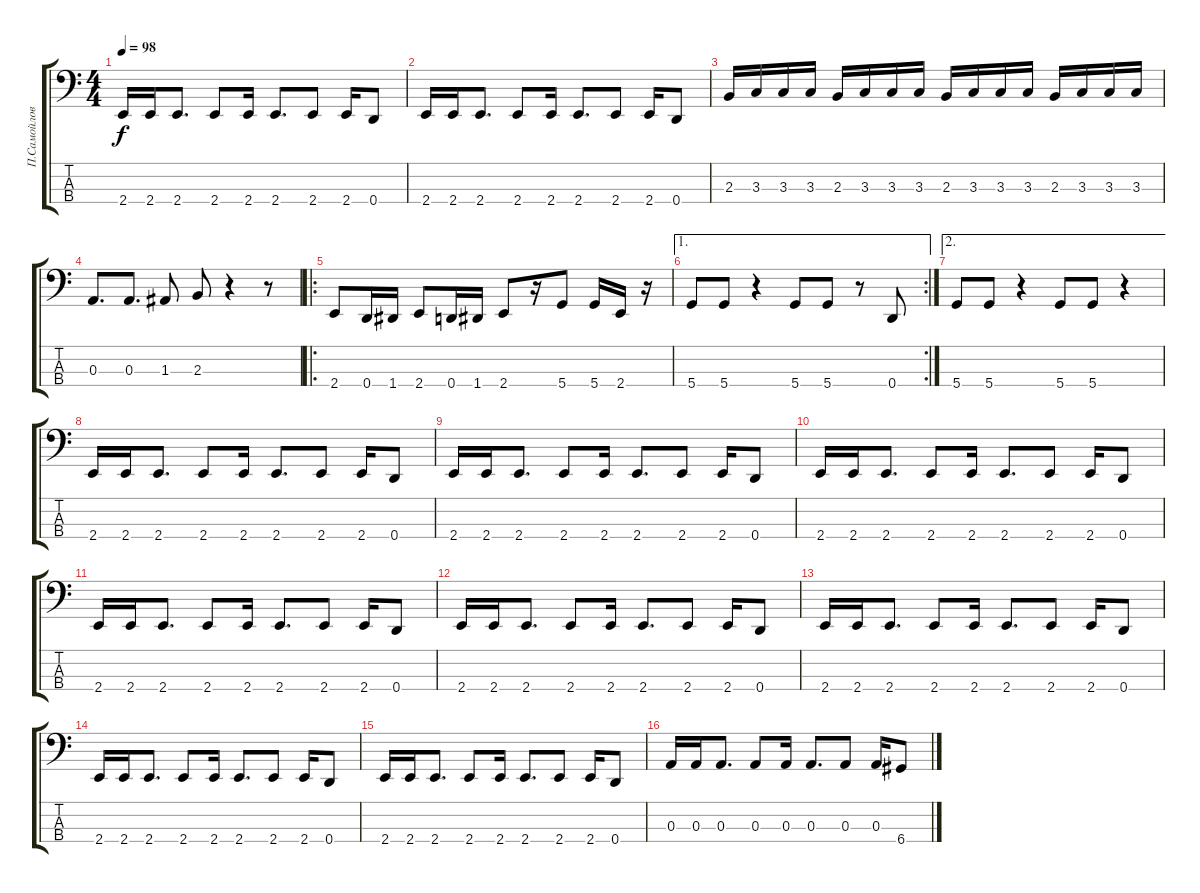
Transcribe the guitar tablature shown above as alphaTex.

\track ("П.Самойлов" "П.Самойлов") {instrument electricbasspick}
\staff {score tabs}
\tuning (G2 D2 A1 D1) {hide}
\ts (4 4)
\tempo 98
\clef f4
\ks c
2.4.16{dy f} 2.4.16 2.4.8{d} 2.4.8 2.4.16 2.4.8{d} 2.4.8 2.4.16 0.4.8 |
2.4.16 2.4.16 2.4.8{d} 2.4.8 2.4.16 2.4.8{d} 2.4.8 2.4.16 0.4.8 |
2.3.16 3.3.16 3.3.16 3.3.16 2.3.16 3.3.16 3.3.16 3.3.16 2.3.16 3.3.16 3.3.16 3.3.16 2.3.16 3.3.16 3.3.16 3.3.16 |
0.3.8{d} 0.3.8{d} 1.3.8 2.3.8 r.4 r.8 |
\ro
2.4.8 0.4.16 1.4.16 2.4.8 0.4.16 1.4.16 2.4.8 r.16 5.4.8 5.4.16 2.4.16 r.16 |
\ae 1
\rc 2
5.4.8 5.4.8 r.4 5.4.8 5.4.8 r.8 0.4.8 |
\ae 2
5.4.8 5.4.8 r.4 5.4.8 5.4.8 r.4 |
2.4.16 2.4.16 2.4.8{d} 2.4.8 2.4.16 2.4.8{d} 2.4.8 2.4.16 0.4.8 |
2.4.16 2.4.16 2.4.8{d} 2.4.8 2.4.16 2.4.8{d} 2.4.8 2.4.16 0.4.8 |
2.4.16 2.4.16 2.4.8{d} 2.4.8 2.4.16 2.4.8{d} 2.4.8 2.4.16 0.4.8 |
2.4.16 2.4.16 2.4.8{d} 2.4.8 2.4.16 2.4.8{d} 2.4.8 2.4.16 0.4.8 |
2.4.16 2.4.16 2.4.8{d} 2.4.8 2.4.16 2.4.8{d} 2.4.8 2.4.16 0.4.8 |
2.4.16 2.4.16 2.4.8{d} 2.4.8 2.4.16 2.4.8{d} 2.4.8 2.4.16 0.4.8 |
2.4.16 2.4.16 2.4.8{d} 2.4.8 2.4.16 2.4.8{d} 2.4.8 2.4.16 0.4.8 |
2.4.16 2.4.16 2.4.8{d} 2.4.8 2.4.16 2.4.8{d} 2.4.8 2.4.16 0.4.8 |
0.3.16 0.3.16 0.3.8{d} 0.3.8 0.3.16 0.3.8{d} 0.3.8 0.3.16 6.4.8
